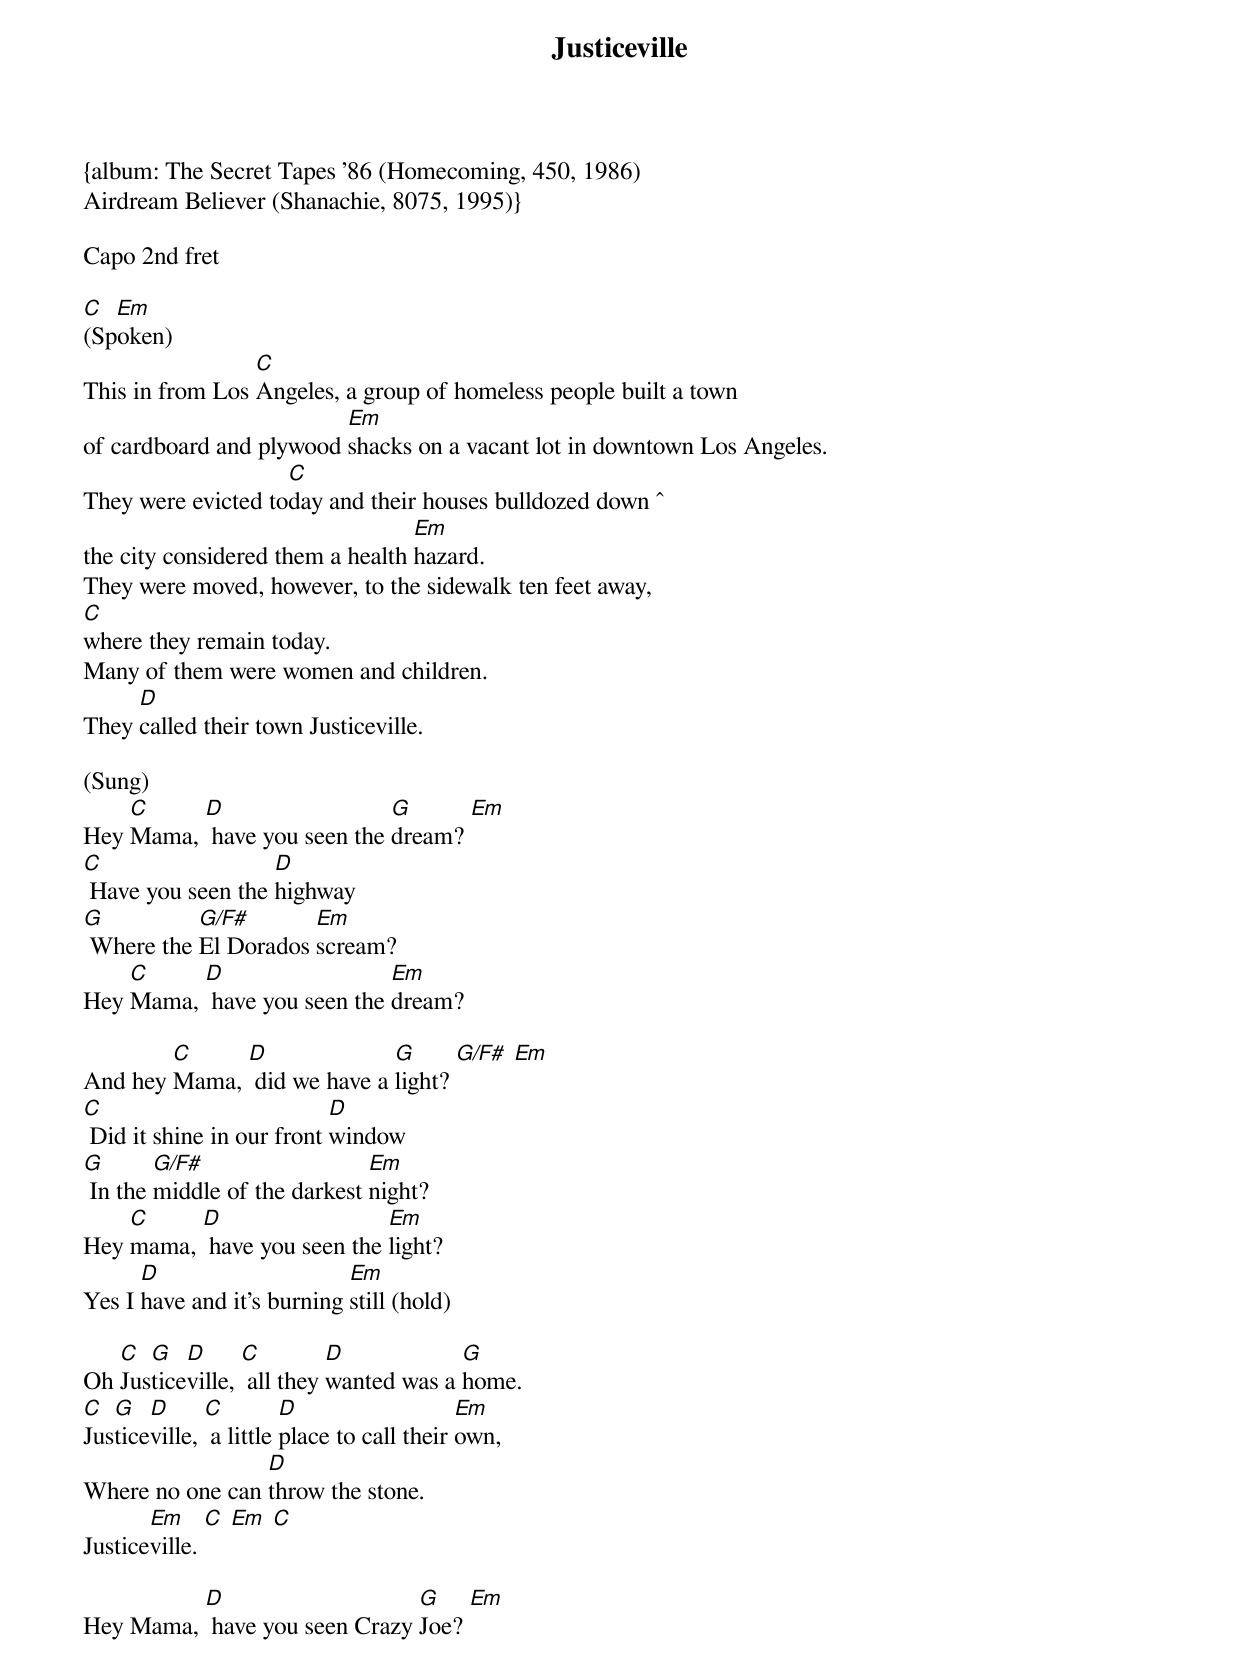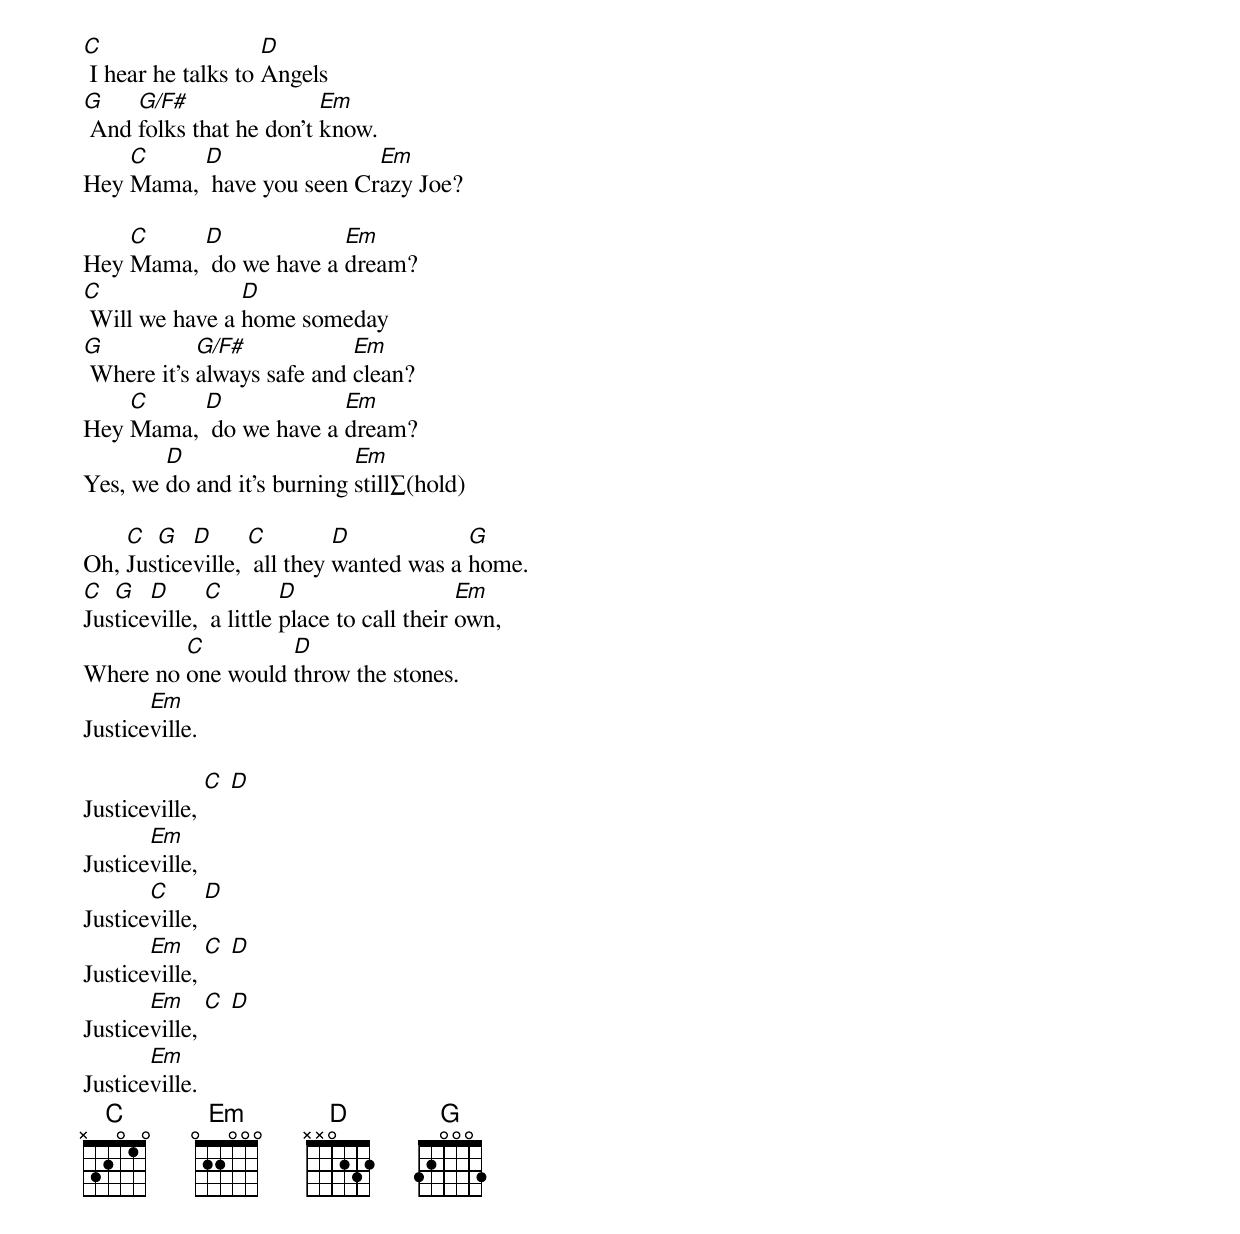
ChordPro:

{title: Justiceville}
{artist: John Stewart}
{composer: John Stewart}
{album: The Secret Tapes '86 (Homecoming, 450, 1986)
Airdream Believer (Shanachie, 8075, 1995)}

Capo 2nd fret

[C]  [Em]
(Spoken)
This in from Los [C]Angeles, a group of homeless people built a town
of cardboard and plywood [Em]shacks on a vacant lot in downtown Los Angeles.
They were evicted to[C]day and their houses bulldozed down ˆ
the city considered them a health [Em]hazard.
They were moved, however, to the sidewalk ten feet away,
[C]where they remain today.
Many of them were women and children.
They [D]called their town Justiceville.

(Sung)
Hey [C]Mama, [D] have you seen the [G]dream? [Em]
[C] Have you seen the [D]highway
[G] Where the [G/F#]El Dorados [Em]scream?
Hey [C]Mama, [D] have you seen the [Em]dream?

And hey [C]Mama, [D] did we have a [G]light? [G/F#] [Em]
[C] Did it shine in our front [D]window
[G] In the [G/F#]middle of the darkest [Em]night?
Hey [C]mama, [D] have you seen the [Em]light?
Yes I [D]have and it's burning [Em]still (hold)

Oh [C]Jus[G]tice[D]ville, [C] all they [D]wanted was a [G]home.
[C]Jus[G]tice[D]ville, [C] a little [D]place to call their [Em]own,
Where no one can [D]throw the stone.
Justice[Em]ville. [C] [Em] [C]

Hey Mama, [D] have you seen Crazy [G]Joe? [Em]
[C] I hear he talks to [D]Angels
[G] And [G/F#]folks that he don't [Em]know.
Hey [C]Mama, [D] have you seen Cr[Em]azy Joe?

Hey [C]Mama, [D] do we have a [Em]dream?
[C] Will we have a [D]home someday
[G] Where it's [G/F#]always safe and [Em]clean?
Hey [C]Mama, [D] do we have a [Em]dream?
Yes, we [D]do and it's burning [Em]still∑(hold)

Oh, [C]Jus[G]tice[D]ville, [C] all they [D]wanted was a [G]home.
[C]Jus[G]tice[D]ville, [C] a little [D]place to call their [Em]own,
Where no [C]one would [D]throw the stones.
Justice[Em]ville.

Justiceville, [C] [D]
Justice[Em]ville,
Justice[C]ville, [D]
Justice[Em]ville, [C] [D]
Justice[Em]ville, [C] [D]
Justice[Em]ville.
